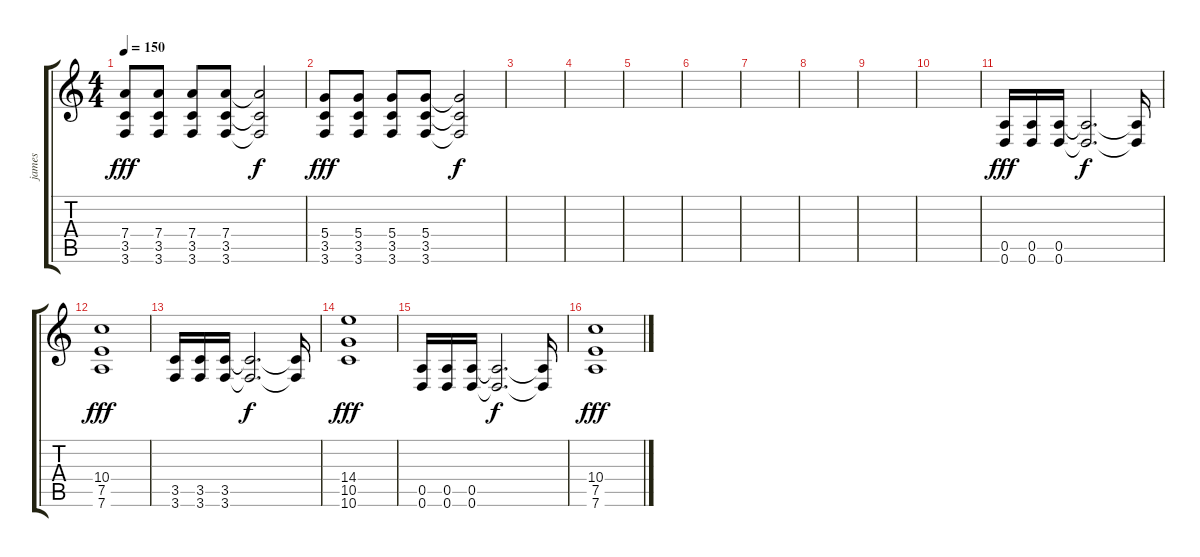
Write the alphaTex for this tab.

\track ("james" "james") {instrument distortionguitar}
\staff {score tabs}
\tuning (E4 B3 G3 D3 A2 D2) {hide}
\ts (4 4)
\tempo 150
\clef g2
\ks c
(7.4 3.5 3.6).8{dy fff} (7.4 3.5 3.6).8 (7.4 3.5 3.6).8 (7.4 3.5 3.6).8 (7.4{t} 3.5{t} 3.6{t}).2{dy f} |
(5.4 3.5 3.6).8{dy fff} (5.4 3.5 3.6).8 (5.4 3.5 3.6).8 (5.4 3.5 3.6).8 (5.4{t} 3.5{t} 3.6{t}).2{dy f} |
|
|
|
|
|
|
|
|
(0.5 0.6).16{dy fff} (0.5 0.6).16 (0.5 0.6).16 (0.5{t} 0.6{t}).2{d dy f} (0.5{t} 0.6{t}).16 |
(10.4 7.5 7.6).1{dy fff} |
(3.5 3.6).16 (3.5 3.6).16 (3.5 3.6).16 (3.5{t} 3.6{t}).2{d dy f} (3.5{t} 3.6{t}).16 |
(14.4 10.5 10.6).1{dy fff} |
(0.5 0.6).16 (0.5 0.6).16 (0.5 0.6).16 (0.5{t} 0.6{t}).2{d dy f} (0.5{t} 0.6{t}).16 |
(10.4 7.5 7.6).1{dy fff}
